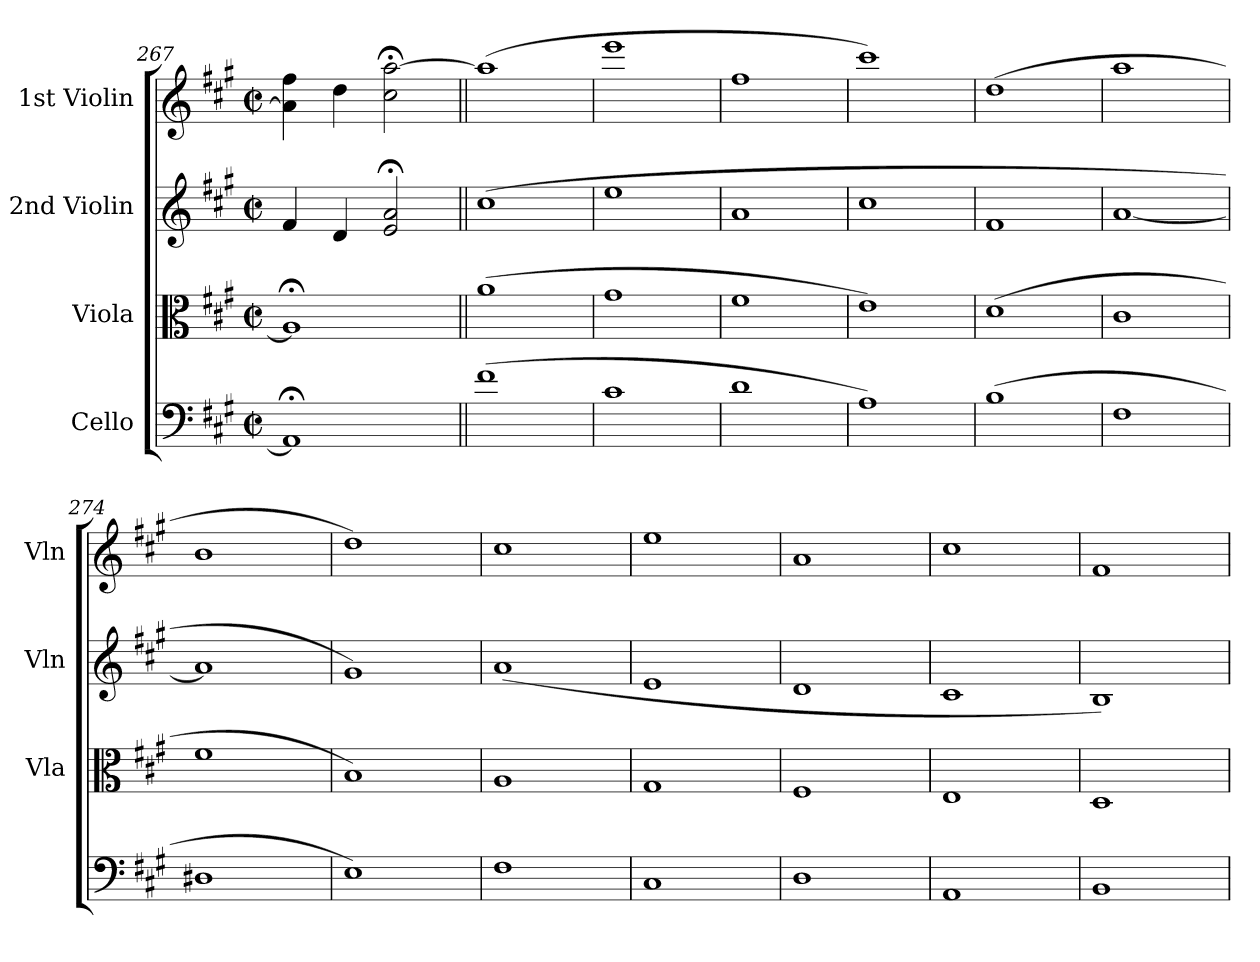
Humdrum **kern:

**kern	**kern	**kern	**kern
*part4	*part3	*part2	*part1
*staff4	*staff3	*staff2	*staff1
*I"Cello	*I"Viola	*I"2nd Violin	*I"1st Violin
*	*I'Vla	*I'Vln	*I'Vln
*clefF4	*clefC3	*clefG2	*clefG2
*k[f#c#g#]	*k[f#c#g#]	*k[f#c#g#]	*k[f#c#g#]
*A:	*A:	*A:	*A:
*M2/2	*M2/2	*M2/2	*M2/2
*met(c|)	*met(c|)	*met(c|)	*met(c|)
=267	=267	=267	=267
1AA;]	1A;]	4f#/	4a]\ 4ff#\
.	.	4d/	4dd\
.	.	2e;/ 2a;/	2cc#;<\ [2aa;<\
=268||	=268||	=268||	=268||
(1f#	(1a	(1cc#	(1aa]
=269	=269	=269	=269
1c#	1g#	1ee	1eee
=270	=270	=270	=270
1d	1f#	1a	1ff#
=271	=271	=271	=271
1A)	1e)	1cc#	1ccc#)
=272	=272	=272	=272
(1B	(1d	1f#	(1dd
=273	=273	=273	=273
1F#	1c#	[1a	1aa
=274	=274	=274	=274
1D#X	1f#	1a]	1b
=275	=275	=275	=275
1E)	1B)	1g#)	1dd)
=276	=276	=276	=276
1F#	1A	(1a	1cc#
=277	=277	=277	=277
1C#	1G#	1e	1ee
=278	=278	=278	=278
1D	1F#	1d	1a
=279	=279	=279	=279
1AA	1E	1c#	1cc#
!!LO:LB:g=z
=280	=280	=280	=280
1BB	1D	1B)	1f#
=	=	=	=
*-	*-	*-	*-
